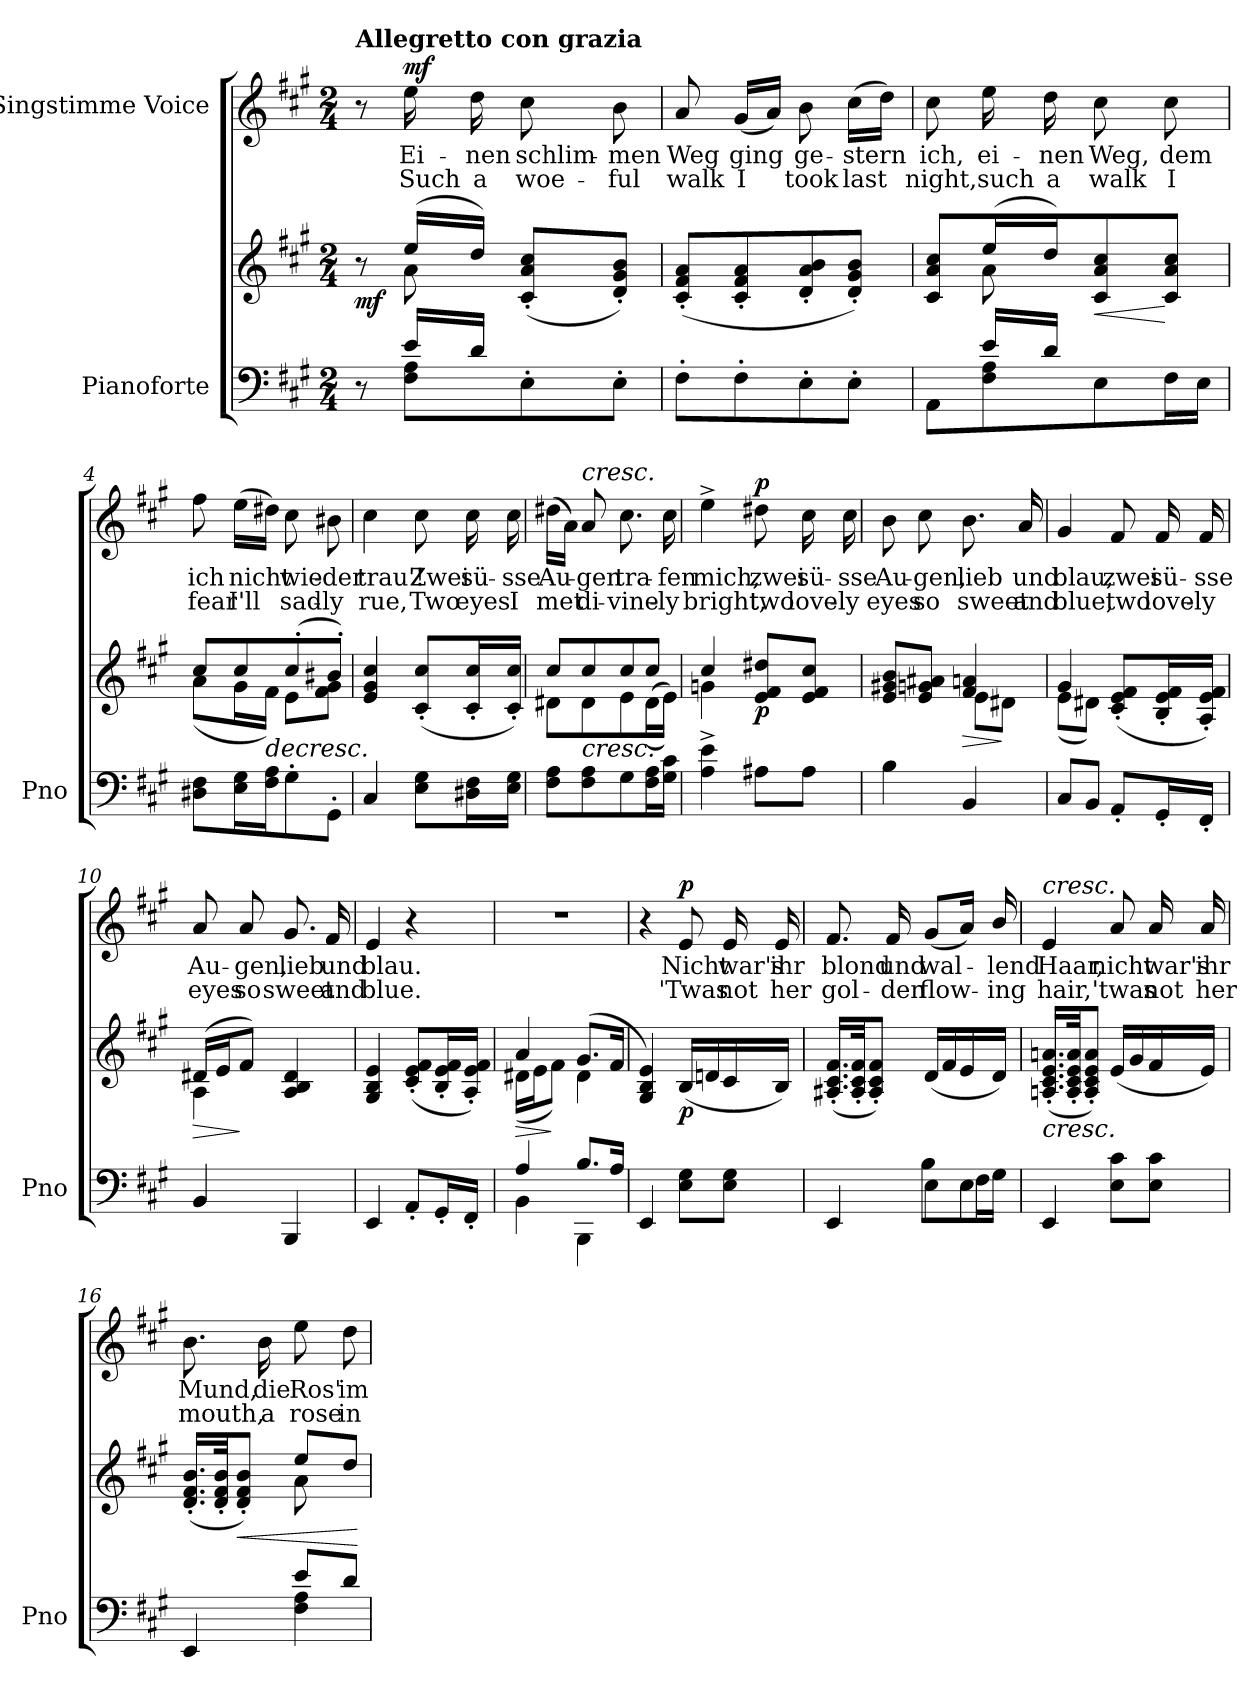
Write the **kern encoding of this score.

**kern	**kern	**dynam	**kern	**text	**text	**dynam
*part2	*part2	*part2	*part1	*part1	*part1	*part1
*staff3	*staff2	*staff2/3	*staff1	*staff1	*staff1	*staff1
*I"Pianoforte	*	*	*I"Singstimme Voice	*	*	*
*I'Pno	*	*	*	*	*	*
*clefF4	*clefG2	*	*clefG2	*	*	*
*k[f#c#g#]	*k[f#c#g#]	*	*k[f#c#g#]	*	*	*
*M2/4	*M2/4	*	*M2/4	*	*	*
=1	=1	=1	=1	=1	=1	=1
*^	*^	*	*	*	*	*
!	!	!	!	!	!LO:TX:a:B:t=Allegretto con grazia	!	!	!
!	!	!	!	!LO:DY:b	!	!	!	!
8r	8ryy	8r	8ryy	mf	8r	.	.	.
!	!	!	!	!	!	!	!	!LO:DY:a
8F#\ 8A\L	16e/LL	(16ee/LL	8a\	.	16ee\	Ei-	Such	mf
.	16d/JJ	16dd/JJ)	.	.	16dd\	-nen	a	.
8E'>\	4ryy	(<8c#/'< 8a/'< 8cc#/'<L	4ryy	.	8cc#\	schlim-	woe-	.
8E'>\J	.	8d/'< 8g#/'< 8b/'<J)	.	.	8b\	-men	-ful	.
*v	*v	*	*	*	*	*	*	*
*	*v	*v	*	*	*	*	*
=2	=2	=2	=2	=2	=2	=2
8F#'\L	(8c#/' 8f#/' 8a/'L	.	8a/	Weg	walk	.
8F#'\	8c#/' 8f#/' 8a/'	.	(16g#/LL	ging	I	.
.	.	.	16a/JJ)	.	.	.
8E'\	8d/' 8a/' 8b/'	.	8b\	ge-	took	.
8E'\J	8d/' 8g#/' 8b/'J)	.	(16cc#\LL	-stern	last	.
.	.	.	16dd\JJ)	.	.	.
=3	=3	=3	=3	=3	=3	=3
*^	*^	*	*	*	*	*
8AA\L	8ryy	8c#/ 8a/ 8cc#/L	8ryy	.	8cc#\	ich,	night,	.
8F#\ 8A\	16e/LL	(16ee/L	8a\	.	16ee\	ei-	such	.
.	16d/JJ	16dd/J)	.	.	16dd\	-nen	a	.
!	!	!	!	!LO:HP:b	!	!	!	!
8E\	4ryy	8c#/ 8a/ 8cc#/	4ryy	<	8cc#\	Weg,	walk	.
16F#\L	.	8c#/ 8a/ 8cc#/J	.	[	8cc#\	dem	I	.
16E\JJ	.	.	.	.	.	.	.	.
*v	*v	*	*	*	*	*	*	*
=4	=4	=4	=4	=4	=4	=4	=4
8D#X\ 8F#\L	8cc#/L	(8a\L	.	8ff#\	ich	fear	.
16E\ 16G#\L	8cc#/	16g#\L	.	(16ee\LL	nicht	I'll	.
!	!	!	!LO:HP:b	!	!	!	!
16F#\ 16A\J	.	16f#\JJ)	>	16dd#X\JJ)	.	.	.
8G#'\	(8cc#'/	8e\L	.	8cc#\	wie-	sad-	.
8GG#'\J	8b#X'/J)	8f#\ 8g#\J	.	8b#X\	-der	-ly	.
*	*v	*v	*	*	*	*	*
=5	=5	=5	=5	=5	=5	=5
4C#/	4e/ 4g#/ 4cc#/	.	4cc#\	trau'!	rue,	.
8E\ 8G#\L	(8c#/' 8cc#/'L	.	8cc#\	Zwei	Two	.
16D#X\ 16F#\L	16c#/' 16cc#/'L	.	16cc#\	sü-	eyes	.
16E\ 16G#\JJ	16c#/' 16cc#/'JJ)	.	16cc#\	-sse	I	.
=6	=6	=6	=6	=6	=6	=6
*	*^	*	*	*	*	*
8F#\ 8A\L	8cc#/L	8d#X\L	.	(16dd#X\LL	Au-	met	.
.	.	.	.	16a\JJ)	.	.	.
!	!	!	!	!LO:TX:a:i:t=cresc.	!	!	!
!	!LO:TX:b:i:t=cresc.	!	!	!	!	!	!
8F#\ 8A\	8cc#/	8d#\	.	8a/	-gen	di-	.
8G#\	8cc#/	8e\	.	8.cc#\	tra-	-vine-	.
16F#\ 16A\L	8cc#/J	((>16d#\L	.	.	.	.	.
16G#\ 16c#\JJ	.	16e\JJ))	.	16cc#\	-fen	-ly	.
=7	=7	=7	=7	=7	=7	=7	=7
4A\^ 4e\^	4cc#/	4gn\	.	4ee^\	mich,	bright,	.
!	!	!	!LO:DY:b	!	!	!	!LO:DY:a
8A#X\L	8e/ 8f#/ 8dd#X/L	4ryy	p	8dd#X\	zwei	two	p
8A#\J	8e/ 8f#/ 8cc#/J	.	.	16cc#\	sü-	love-	.
.	.	.	.	16cc#\	-sse	-ly	.
=8	=8	=8	=8	=8	=8	=8	=8
4B\	8e/ 8g#X/ 8b/L	4ryy	.	8b\	Au-	eyes	.
.	8e/ 8gn/ 8a#X/J	.	.	8cc#\	-gen,	so	.
!	!	!	!LO:HP:b	!	!	!	!
4BB/	4f#/ 4an/	8e\L	>	8.b\	lieb	sweet	.
.	.	8d#X\J	]	.	.	.	.
.	.	.	.	16a/	und	and	.
=9	=9	=9	=9	=9	=9	=9	=9
8C#/L	4g#/	(8e\L	.	4g#/	blau,	blue,	.
8BB/J	.	8d#X\J)	.	.	.	.	.
8AA'/L	(<8c#/'< 8e/'< 8f#/'<L	4ryy	.	8f#/	zwei	two	.
16GG#'/L	16B/'< 16e/'< 16f#/'<L	.	.	16f#/	sü-	love-	.
16FF#'/JJ	16A/'< 16e/'< 16f#/'<JJ)	.	.	16f#/	-sse	-ly	.
=10	=10	=10	=10	=10	=10	=10	=10
!	!	!	!LO:HP:b	!	!	!	!
4BB/	(16d#X/LL	4A\	>	8a/	Au-	eyes	.
.	16e/J	.	.	.	.	.	.
.	8f#/J)	.	]	8a/	-gen,	so	.
4BBB/	4A/ 4B/ 4d#/	4ryy	.	8.g#/	lieb	sweet	.
.	.	.	.	16f#/	und	and	.
*	*v	*v	*	*	*	*	*
=11	=11	=11	=11	=11	=11	=11
4EE/	4G#/ 4B/ 4e/	.	4e/	blau.	blue.	.
8AA'/L	(8c#/' 8e/' 8f#/'L	.	4r	.	.	.
16GG#'/L	16B/' 16e/' 16f#/'L	.	.	.	.	.
16FF#'/JJ	16A/' 16e/' 16f#/'JJ)	.	.	.	.	.
=12	=12	=12	=12	=12	=12	=12
*^	*	*	*	*	*	*
!	!	!	!LO:HP:b	!	!	!	!
*	*	*^	*	*	*	*	*
4A/	4BB\	4a/	(16d#X\LL	>	2r	.	.	.
.	.	.	16e\J	.	.	.	.	.
.	.	.	8f#\J)	]	.	.	.	.
8.B/L	4BBB\	(8.g#/L	4d#\	.	.	.	.	.
16A/Jk	.	16f#/Jk	.	.	.	.	.	.
*v	*v	*	*	*	*	*	*	*
*	*v	*v	*	*	*	*	*
=13	=13	=13	=13	=13	=13	=13
4EE/	4G#/ 4B/ 4e/)	.	4r	.	.	.
!	!	!LO:DY:b	!	!	!	!LO:DY:a
8E\ 8G#\L	(16B/LL	p	8e/	Nicht	'Twas	p
.	16dn/	.	.	.	.	.
8E\ 8G#\J	16c#/	.	16e/	war's	not	.
.	16B/JJ)	.	16e/	ihr	her	.
=14	=14	=14	=14	=14	=14	=14
*^	*	*	*	*	*	*
4EE/	4ryy	(16.A#X/' 16.c#/' 16.f#/'LL	.	8.f#/	blond	gol-	.
.	.	32A#/' 32c#/' 32f#/'JK	.	.	.	.	.
.	.	8A#/' 8c#/' 8f#/'J)	.	.	.	.	.
.	.	.	.	16f#/	und	-den	.
8E\L	8B\L	(16d/LL	.	(8g#/L	wal-	flow-	.
.	.	16f#/	.	.	.	.	.
8E\J	16F#\L	16e/	.	16a/Jk)	.	.	.
.	16G#\JJ	16d/JJ)	.	16b/	-lend	-ing	.
=15	=15	=15	=15	=15	=15	=15	=15
!	!	!	!	!LO:TX:a:i:t=cresc.	!	!	!
!	!	!LO:TX:b:i:t=cresc.	!	!	!	!	!
*v	*v	*	*	*	*	*	*
4EE/	(16.An/' 16.c#/' 16.e/' 16.an/'LL	.	4e/	Haar,	hair,	.
.	32A/' 32c#/' 32e/' 32a/'JK	.	.	.	.	.
.	8A/' 8c#/' 8e/' 8a/'J)	.	.	.	.	.
8E\ 8c#\L	(16e/LL	.	8a/	nicht	'twas	.
.	16g#/	.	.	.	.	.
8E\ 8c#\J	16f#/	.	16a/	war's	not	.
.	16e/JJ)	.	16a/	ihr	her	.
=16	=16	=16	=16	=16	=16	=16
*^	*^	*	*	*	*	*
4EE/	8ryy	(<16.d/'< 16.f#/'< 16.b/'<LL	4ryy	.	8.b\	Mund,	mouth,	.
.	.	32d/'< 32f#/'< 32b/'<JK	.	.	.	.	.	.
!	!	!	!	!LO:HP:b	!	!	!	!
.	8ryy	8d/'< 8f#/'< 8b/'<J)	.	<	.	.	.	.
.	.	.	.	.	16b\	die	a	.
8e/L	4F#\ 4A\	8ee/L	8a\	]	8ee\	Ros'	rose	.
8d/J	.	8dd/J	8ryy	.	8dd\	im	in	.
*v	*v	*	*	*	*	*	*	*
*	*v	*v	*	*	*	*	*
.	.	[	.	.	.	.
=	=	=	=	=	=	=
*-	*-	*-	*-	*-	*-	*-
